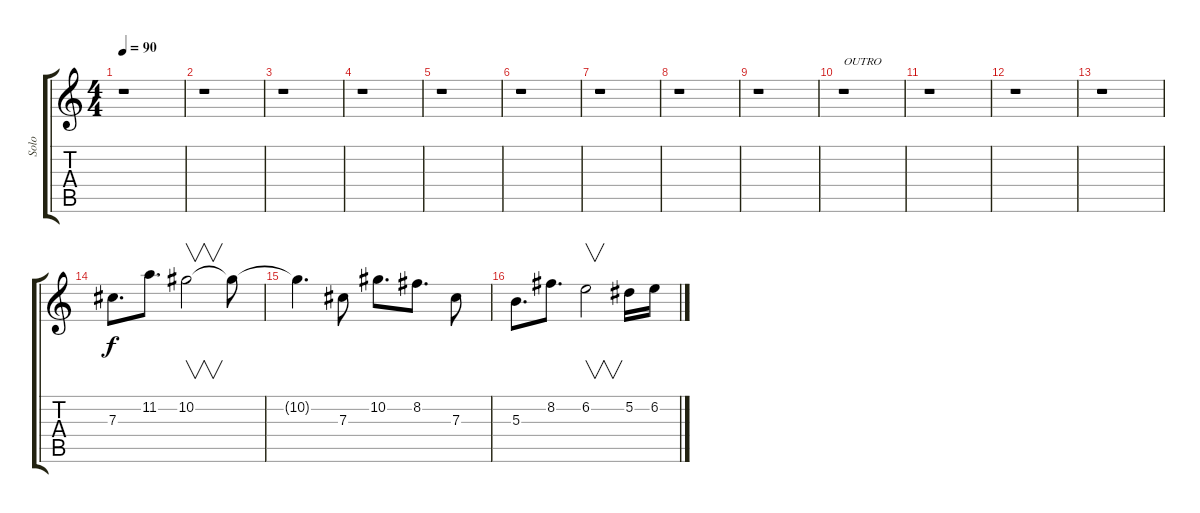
\track ("Solo" "Solo") {instrument distortionguitar}
\staff {score tabs}
\tuning (Eb4 Bb3 Gb3 Db3 Ab2 Db2) {hide}
\ts (4 4)
\tempo 90
\clef g2
\ks c
r.1{dy f} |
r.1 |
r.1 |
r.1 |
r.1 |
r.1 |
r.1 |
r.1 |
r.1 |
r.1{txt "OUTRO"} |
r.1 |
r.1 |
r.1 |
7.3.8{d} 11.2.8{d} 10.2.2{v} 10.2{t}.8 |
10.2{t}.4{d} 7.3.8 10.2.8{d} 8.2.8{d} 7.3.8 |
5.3.8{d} 8.2.8{d} 6.2.2{v} 5.2.16 6.2.16
